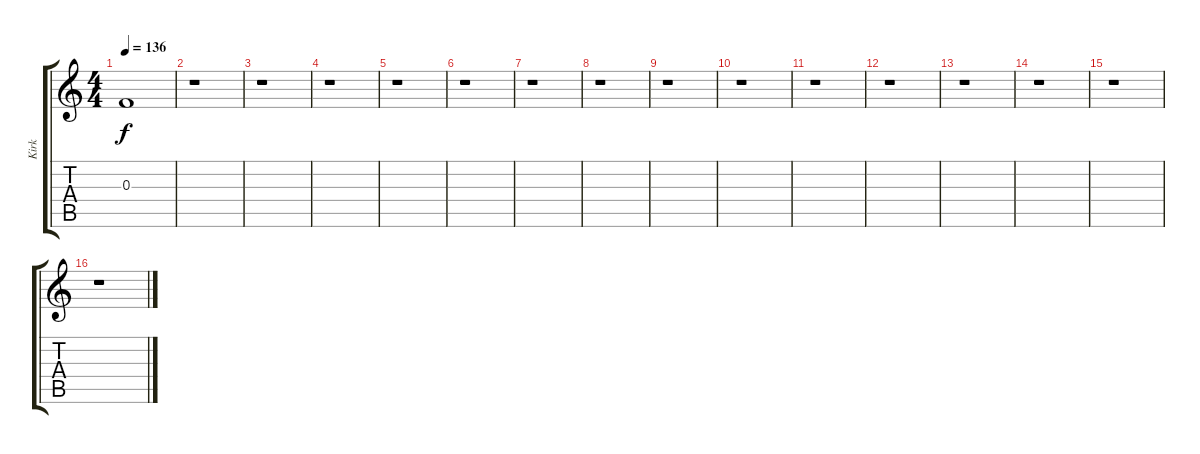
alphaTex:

\track ("Kirk" "Kirk") {instrument distortionguitar}
\staff {score tabs}
\tuning (D4 A3 F3 C3 G2 D2) {hide}
\ts (4 4)
\tempo 136
\clef g2
\ks c
0.3{t}.1{dy f} |
r.1 |
r.1 |
r.1 |
r.1 |
r.1 |
r.1 |
r.1 |
r.1 |
r.1 |
r.1 |
r.1 |
r.1 |
r.1 |
r.1 |
r.1
